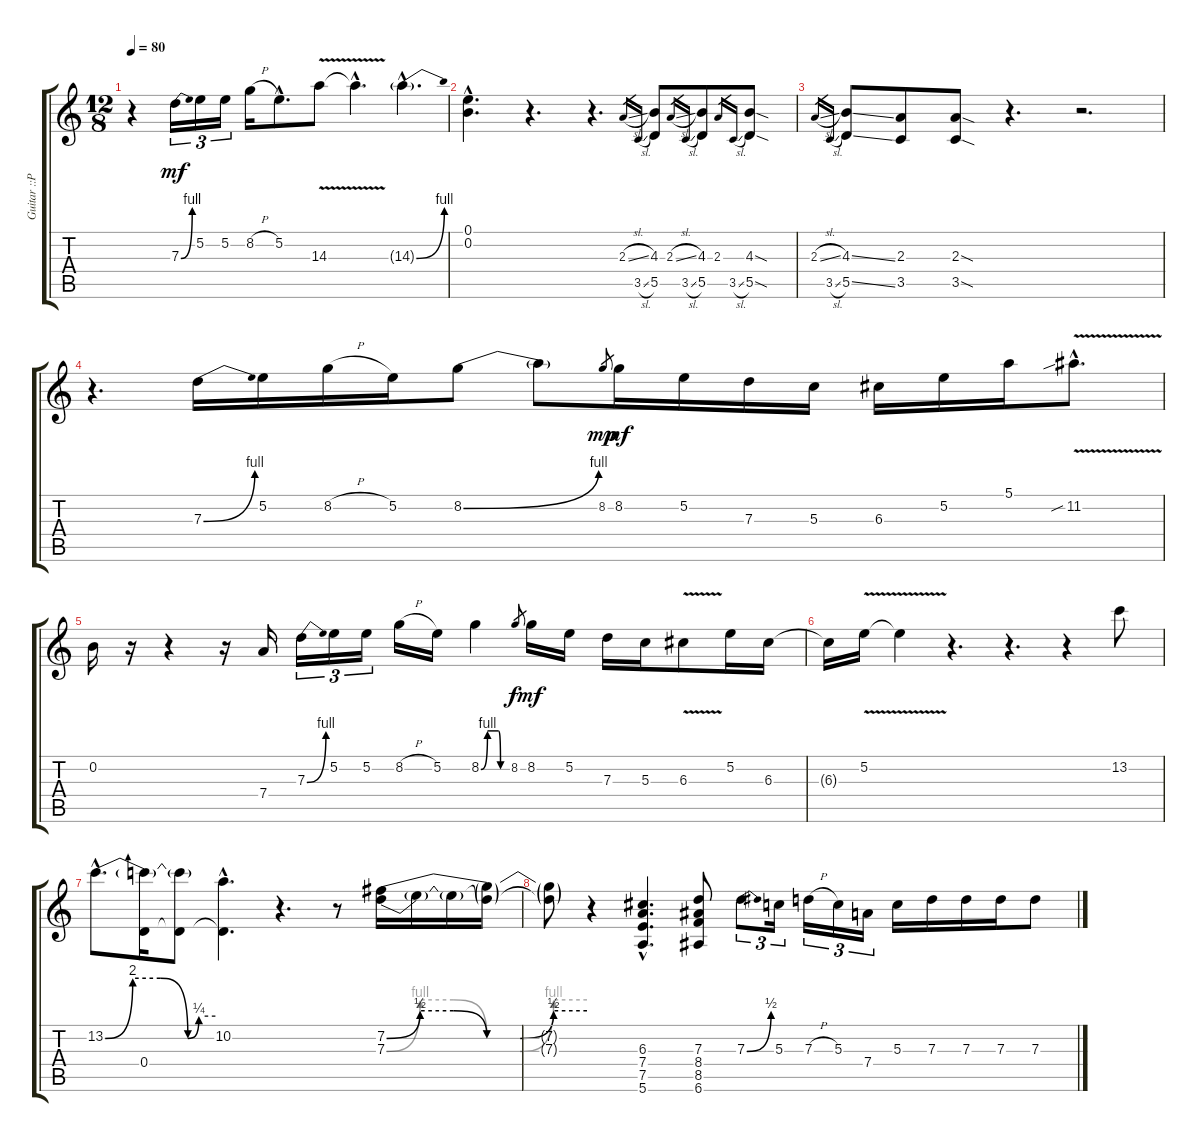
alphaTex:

\track ("Guitar ::Page::" "Guitar ::P") {instrument electricguitarjazz}
\staff {score tabs}
\tuning (E4 B3 G3 D3 A2 E2) {hide}
\ts (12 8)
\tempo 80
\clef g2
\ks c
r.4{dy mf} 7.3{be (bend 0 0 60 4)}.16{tu (3 2)} 5.2.16{tu (3 2)} 5.2.16{tu (3 2)} 8.2{h}.16 5.2{hac}.8{d} 14.3{v}.8 14.3{hac t}.4{d} 14.3{be (bend 0 0 60 4) g hac}.4{d} |
(0.1{hac} 0.2{hac}).4{d} r.4{d} r.4{d} 2.3{sl}.16{gr} 3.5{sl}.16{gr} (4.3 5.5).8 2.3{sl}.16{gr} 3.5{sl}.16{gr} (4.3 5.5).8 2.3.16{gr} 3.5{sl}.16{gr} (4.3{sod} 5.5{sod}).8 |
2.3{sl}.16{gr} 3.5{sl}.16{gr} (4.3{ss} 5.5{ss}).8 (2.3 3.5).8 (2.3{sod} 3.5{sod}).8 r.4{d} r.2{d} |
r.4{d} 7.3{be (bend 0 0 60 4)}.16 5.2.16 8.2{h}.16 5.2.16 8.2{be (bend 0 0 60 4)}.8 8.2{t}.8 8.2.8{gr dy mp} 8.2.16{dy mf} 5.2.16 7.3.16 5.3.16 6.3.16 5.2.16 5.1.16 11.2{v sib hac}.8{d} |
0.2.16 r.16 r.4 r.16 7.4.16 7.3{be (bend 0 0 60 4)}.16{tu (3 2)} 5.2.16{tu (3 2)} 5.2.16{tu (3 2)} 8.2{h}.16 5.2.16 8.2{be (custom 0 0 15 4 30 4 40 4 45 0 60 0)}.4 8.2.8{gr dy f} 8.2.16{dy mf} 5.2.16 7.3.16 5.3.16 6.3{v}.8 5.2.16 6.3.16 |
6.3{t}.16 5.2{v}.16 5.2{t}.4 r.4{d} r.4{d} r.4 13.2.8 |
13.2{be (custom 0 0 15 8 30 8 45 0 51 1 60 1) hac}.8{d} (13.2{t} 0.4).16 (13.2{t} 0.4{t}).8 (10.2{hac} 0.4{hac t}).4{d} r.4{d} r.8 (7.2{be (custom 0 0 10 2 20 2 30 0 40 0 50 2 60 2)} 7.3{be (custom 0 0 10 4 20 4 30 0 40 0 50 4 60 4)}).16 7.3{t}.16 7.3{t}.16 (7.2{t} 7.3{t}).16 |
(7.2{t} 7.3{t}).8 r.4 (6.3{hac} 7.4{hac} 7.5{hac} 5.6{hac}).4{d} (7.3 8.4 8.5 6.6).8 7.3{be (bend 0 0 60 2)}.8{tu (3 2)} 5.3.16{tu (3 2)} 7.3{h}.16{tu (3 2)} 5.3.16{tu (3 2)} 7.4.16{tu (3 2)} 5.3.16 7.3.16 7.3.16 7.3.16 7.3.8
